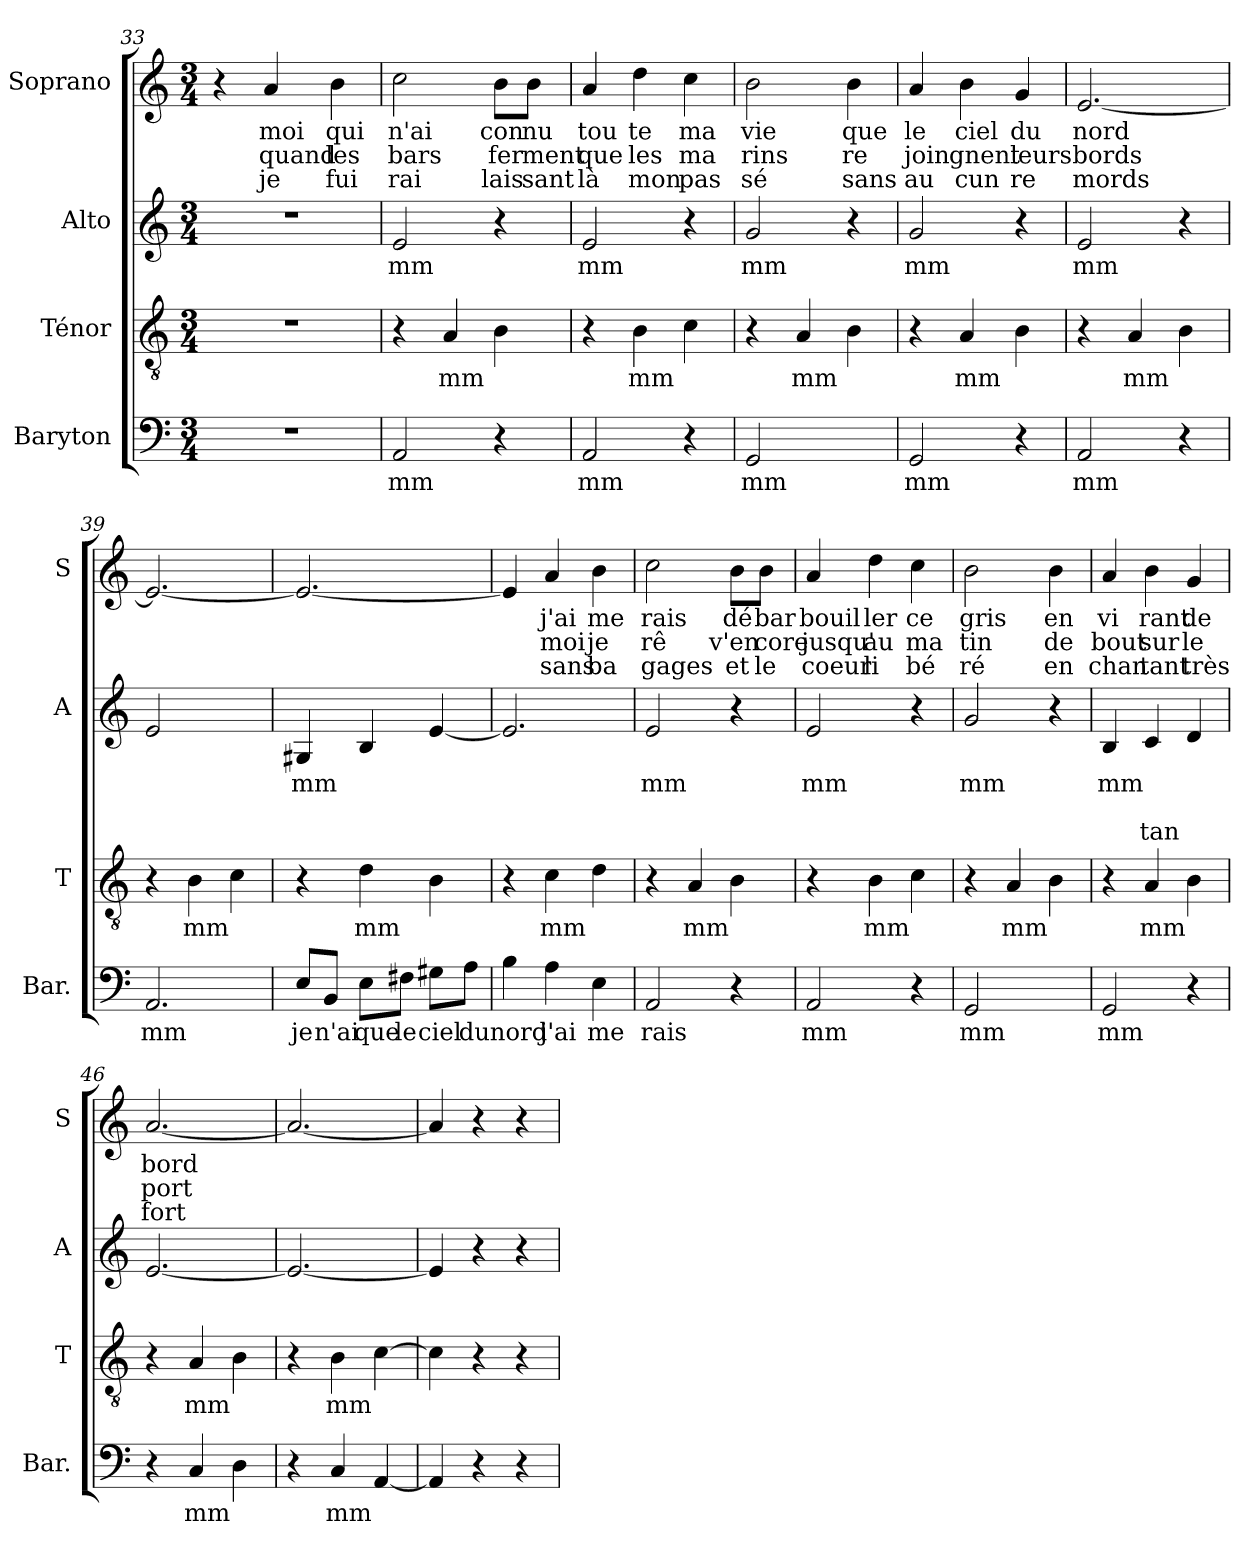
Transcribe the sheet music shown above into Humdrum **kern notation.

**kern	**text	**kern	**text	**kern	**text	**text	**text	**kern	**text	**text	**text
*part4	*part4	*part3	*part3	*part2	*part2	*part2	*part2	*part1	*part1	*part1	*part1
*staff4	*staff4	*staff3	*staff3	*staff2	*staff2	*staff2	*staff2	*staff1	*staff1	*staff1	*staff1
*I"Baryton	*	*I"Ténor	*	*I"Alto	*	*	*	*I"Soprano	*	*	*
*I'Bar.	*	*I'T	*	*I'A	*	*	*	*I'S	*	*	*
!!LO:LB:g=z
*clefF4	*	*clefGv2	*	*clefG2	*	*	*	*clefG2	*	*	*
*k[]	*	*k[]	*	*k[]	*	*	*	*k[]	*	*	*
*C:	*	*C:	*	*C:	*	*	*	*C:	*	*	*
*M3/4	*	*M3/4	*	*M3/4	*	*	*	*M3/4	*	*	*
=33	=33	=33	=33	=33	=33	=33	=33	=33	=33	=33	=33
2.r	.	2.r	.	2.r	.	.	.	4r	.	.	.
!	!	!	!	!	!	!	!	!	!LO:LY:b	!LO:LY:b	!LO:LY:b
.	.	.	.	.	.	.	.	4a/	moi	quand	je
!	!	!	!	!	!	!	!	!	!LO:LY:b	!LO:LY:b	!LO:LY:b
.	.	.	.	.	.	.	.	4b\	qui	les	fui
=34	=34	=34	=34	=34	=34	=34	=34	=34	=34	=34	=34
!	!LO:LY:b	!	!	!	!LO:LY:b	!	!	!	!LO:LY:b	!LO:LY:b	!LO:LY:b
2AA/	mm	4r	.	2e/	mm	.	.	2cc\	n'ai	bars	rai
!	!	!	!LO:LY:b	!	!	!	!	!	!	!	!
.	.	4A/	mm	.	.	.	.	.	.	.	.
!	!	!	!	!	!	!	!	!	!LO:LY:b	!LO:LY:b	!LO:LY:b
4r	.	4B\	.	4r	.	.	.	8b\L	con	fer	lais
!	!	!	!	!	!	!	!	!	!LO:LY:b	!LO:LY:b	!LO:LY:b
.	.	.	.	.	.	.	.	8b\J	nu	ment	sant
=35	=35	=35	=35	=35	=35	=35	=35	=35	=35	=35	=35
!	!LO:LY:b	!	!	!	!LO:LY:b	!	!	!	!LO:LY:b	!LO:LY:b	!LO:LY:b
2AA/	mm	4r	.	2e/	mm	.	.	4a/	tou	que	là
!	!	!	!LO:LY:b	!	!	!	!	!	!LO:LY:b	!LO:LY:b	!LO:LY:b
.	.	4B\	mm	.	.	.	.	4dd\	te	les	mon
!	!	!	!	!	!	!	!	!	!LO:LY:b	!LO:LY:b	!LO:LY:b
4r	.	4c\	.	4r	.	.	.	4cc\	ma	ma	pas
=36	=36	=36	=36	=36	=36	=36	=36	=36	=36	=36	=36
!	!LO:LY:b	!	!	!	!LO:LY:b	!	!	!	!LO:LY:b	!LO:LY:b	!LO:LY:b
2GG/	mm	4r	.	2g/	mm	.	.	2b\	vie	rins	sé
!	!	!	!LO:LY:b	!	!	!	!	!	!	!	!
.	.	4A/	mm	.	.	.	.	.	.	.	.
!	!	!	!	!	!	!	!	!	!LO:LY:b	!LO:LY:b	!LO:LY:b
4ryy	.	4B\	.	4r	.	.	.	4b\	que	re	sans
!!LO:PB:g=z
=37	=37	=37	=37	=37	=37	=37	=37	=37	=37	=37	=37
!	!LO:LY:b	!	!	!	!LO:LY:b	!	!	!	!LO:LY:b	!LO:LY:b	!LO:LY:b
2GG/	mm	4r	.	2g/	mm	.	.	4a/	le	join	au
!	!	!	!LO:LY:b	!	!	!	!	!	!LO:LY:b	!LO:LY:b	!LO:LY:b
.	.	4A/	mm	.	.	.	.	4b\	ciel	gnent	cun
!	!	!	!	!	!	!	!	!	!LO:LY:b	!LO:LY:b	!LO:LY:b
4r	.	4B\	.	4r	.	.	.	4g/	du	leurs	re
=38	=38	=38	=38	=38	=38	=38	=38	=38	=38	=38	=38
!	!LO:LY:b	!	!	!	!LO:LY:b	!	!	!	!LO:LY:b	!LO:LY:b	!LO:LY:b
2AA/	mm	4r	.	2e/	mm	.	.	[2.e/	nord	bords	mords
!	!	!	!LO:LY:b	!	!	!	!	!	!	!	!
.	.	4A/	mm	.	.	.	.	.	.	.	.
4r	.	4B\	.	4r	.	.	.	.	.	.	.
=39	=39	=39	=39	=39	=39	=39	=39	=39	=39	=39	=39
!	!LO:LY:b	!	!	!	!	!	!	!	!	!	!
2.AA/	mm	4r	.	2e/	.	.	.	2.e/_	.	.	.
!	!	!	!LO:LY:b	!	!	!	!	!	!	!	!
.	.	4B\	mm	.	.	.	.	.	.	.	.
.	.	4c\	.	4ryy	.	.	.	.	.	.	.
=40	=40	=40	=40	=40	=40	=40	=40	=40	=40	=40	=40
!	!LO:LY:b	!	!	!	!LO:LY:b	!	!	!	!	!	!
8E/L	je	4r	.	4G#X/	mm	.	.	2.e/_	.	.	.
!	!LO:LY:b	!	!	!	!	!	!	!	!	!	!
8BB/J	n'ai	.	.	.	.	.	.	.	.	.	.
!	!LO:LY:b	!	!LO:LY:b	!	!	!	!	!	!	!	!
8E\L	que	4d\	mm	4B/	.	.	.	.	.	.	.
!	!LO:LY:b	!	!	!	!	!	!	!	!	!	!
8F#X\J	le	.	.	.	.	.	.	.	.	.	.
!	!LO:LY:b	!	!	!	!	!	!	!	!	!	!
8G#X\L	ciel	4B\	.	[4e/	.	.	.	.	.	.	.
!	!LO:LY:b	!	!	!	!	!	!	!	!	!	!
8A\J	du	.	.	.	.	.	.	.	.	.	.
!!LO:LB:g=z
=41	=41	=41	=41	=41	=41	=41	=41	=41	=41	=41	=41
!	!LO:LY:b	!	!	!	!	!	!	!	!	!	!
4B\	nord	4r	.	2.e/]	.	.	.	4e/]	.	.	.
!	!LO:LY:b	!	!LO:LY:b	!	!	!	!	!	!LO:LY:b	!LO:LY:b	!LO:LY:b
4A\	j'ai	4c\	mm	.	.	.	.	4a/	j'ai	moi	sans
!	!LO:LY:b	!	!	!	!	!	!	!	!LO:LY:b	!LO:LY:b	!LO:LY:b
4E\	me	4d\	.	.	.	.	.	4b\	me	je	ba
=42	=42	=42	=42	=42	=42	=42	=42	=42	=42	=42	=42
!	!LO:LY:b	!	!	!	!LO:LY:b	!	!	!	!LO:LY:b	!LO:LY:b	!LO:LY:b
2AA/	rais	4r	.	2e/	mm	.	.	2cc\	rais	rê	gages
!	!	!	!LO:LY:b	!	!	!	!	!	!	!	!
.	.	4A/	mm	.	.	.	.	.	.	.	.
!	!	!	!	!	!	!	!	!	!LO:LY:b	!LO:LY:b	!LO:LY:b
4r	.	4B\	.	4r	.	.	.	8b\L	dé	v'en	et
!	!	!	!	!	!	!	!	!	!LO:LY:b	!LO:LY:b	!LO:LY:b
.	.	.	.	.	.	.	.	8b\J	bar	core	le
=43	=43	=43	=43	=43	=43	=43	=43	=43	=43	=43	=43
!	!LO:LY:b	!	!	!	!LO:LY:b	!	!	!	!LO:LY:b	!LO:LY:b	!LO:LY:b
2AA/	mm	4r	.	2e/	mm	.	.	4a/	bouil	jusqu'	coeur
!	!	!	!LO:LY:b	!	!	!	!	!	!LO:LY:b	!LO:LY:b	!LO:LY:b
.	.	4B\	mm	.	.	.	.	4dd\	ler	au	li
!	!	!	!	!	!	!	!	!	!LO:LY:b	!LO:LY:b	!LO:LY:b
4r	.	4c\	.	4r	.	.	.	4cc\	ce	ma	bé
=44	=44	=44	=44	=44	=44	=44	=44	=44	=44	=44	=44
!	!LO:LY:b	!	!	!	!LO:LY:b	!	!	!	!LO:LY:b	!LO:LY:b	!LO:LY:b
2GG/	mm	4r	.	2g/	mm	.	.	2b\	gris	tin	ré
!	!	!	!LO:LY:b	!	!	!	!	!	!	!	!
.	.	4A/	mm	.	.	.	.	.	.	.	.
!	!	!	!	!	!	!	!	!	!LO:LY:b	!LO:LY:b	!LO:LY:b
4ryy	.	4B\	.	4r	.	.	.	4b\	en	de	en
!!LO:LB:g=z
=45	=45	=45	=45	=45	=45	=45	=45	=45	=45	=45	=45
!	!LO:LY:b	!	!	!	!LO:LY:b	!	!	!	!LO:LY:b	!LO:LY:b	!LO:LY:b
2GG/	mm	4r	.	4B/	mm	.	.	4a/	vi	bout	chan
!	!	!	!LO:LY:b	!	!	!	!LO:LY:b	!	!LO:LY:b	!LO:LY:b	!LO:LY:b
.	.	4A/	mm	4c/	.	.	tan	4b\	rant	sur	tant
!	!	!	!	!	!	!	!	!	!LO:LY:b	!LO:LY:b	!LO:LY:b
4r	.	4B\	.	4d/	.	.	.	4g/	de	le	très
=46	=46	=46	=46	=46	=46	=46	=46	=46	=46	=46	=46
!	!	!	!	!	!	!	!	!	!LO:LY:b	!LO:LY:b	!LO:LY:b
4r	.	4r	.	[2.e/	.	.	.	[2.a/	bord	port	fort
!	!LO:LY:b	!	!LO:LY:b	!	!	!	!	!	!	!	!
4C/	mm	4A/	mm	.	.	.	.	.	.	.	.
4D\	.	4B\	.	.	.	.	.	.	.	.	.
=47	=47	=47	=47	=47	=47	=47	=47	=47	=47	=47	=47
4r	.	4r	.	2.e/_	.	.	.	2.a/_	.	.	.
!	!LO:LY:b	!	!LO:LY:b	!	!	!	!	!	!	!	!
4C/	mm	4B\	mm	.	.	.	.	.	.	.	.
[4AA/	.	[4c\	.	.	.	.	.	.	.	.	.
=48	=48	=48	=48	=48	=48	=48	=48	=48	=48	=48	=48
4AA/]	.	4c\]	.	4e/]	.	.	.	4a/]	.	.	.
4r	.	4r	.	4r	.	.	.	4r	.	.	.
4r	.	4r	.	4r	.	.	.	4r	.	.	.
=	=	=	=	=	=	=	=	=	=	=	=
*-	*-	*-	*-	*-	*-	*-	*-	*-	*-	*-	*-
